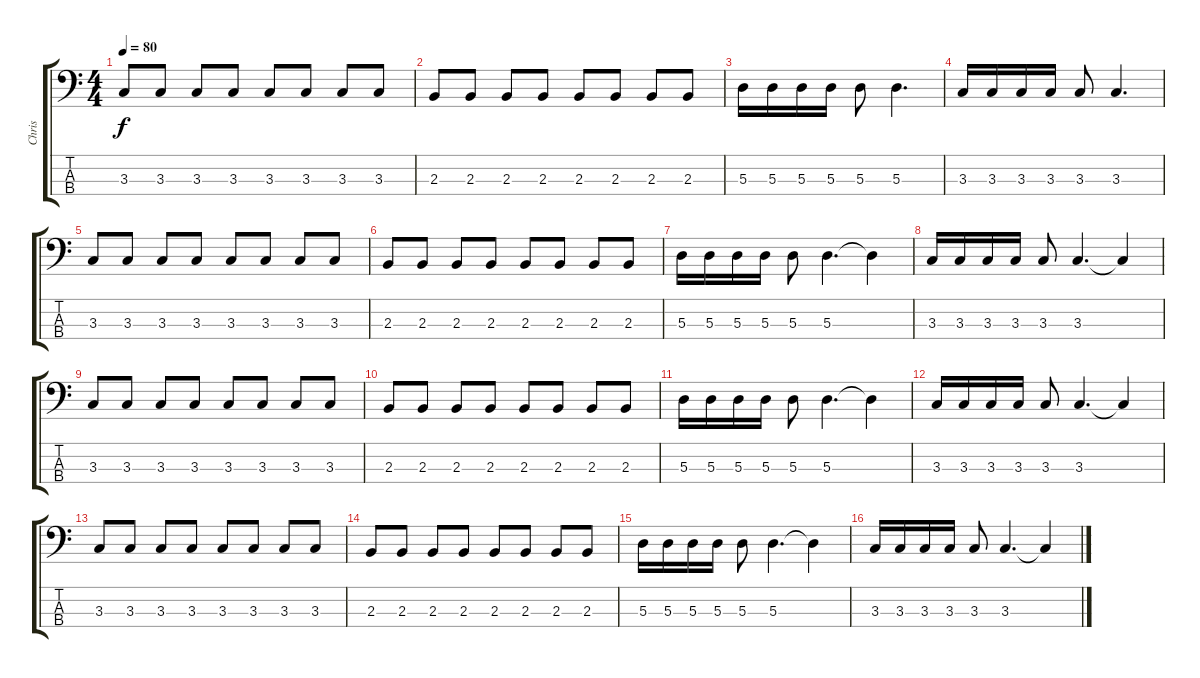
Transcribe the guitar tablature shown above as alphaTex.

\track ("Chris" "Chris") {instrument distortionguitar}
\staff {score tabs}
\tuning (G2 D2 A1 E1) {hide}
\ts (4 4)
\tempo 80
\clef f4
\ks c
3.3.8{dy f} 3.3.8 3.3.8 3.3.8 3.3.8 3.3.8 3.3.8 3.3.8 |
2.3.8 2.3.8 2.3.8 2.3.8 2.3.8 2.3.8 2.3.8 2.3.8 |
5.3.16 5.3.16 5.3.16 5.3.16 5.3.8 5.3.4{d} |
3.3.16 3.3.16 3.3.16 3.3.16 3.3.8 3.3.4{d} |
3.3.8 3.3.8 3.3.8 3.3.8 3.3.8 3.3.8 3.3.8 3.3.8 |
2.3.8 2.3.8 2.3.8 2.3.8 2.3.8 2.3.8 2.3.8 2.3.8 |
5.3.16 5.3.16 5.3.16 5.3.16 5.3.8 5.3.4{d} 5.3{t}.4 |
3.3.16 3.3.16 3.3.16 3.3.16 3.3.8 3.3.4{d} 3.3{t}.4 |
3.3.8 3.3.8 3.3.8 3.3.8 3.3.8 3.3.8 3.3.8 3.3.8 |
2.3.8 2.3.8 2.3.8 2.3.8 2.3.8 2.3.8 2.3.8 2.3.8 |
5.3.16 5.3.16 5.3.16 5.3.16 5.3.8 5.3.4{d} 5.3{t}.4 |
3.3.16 3.3.16 3.3.16 3.3.16 3.3.8 3.3.4{d} 3.3{t}.4 |
3.3.8 3.3.8 3.3.8 3.3.8 3.3.8 3.3.8 3.3.8 3.3.8 |
2.3.8 2.3.8 2.3.8 2.3.8 2.3.8 2.3.8 2.3.8 2.3.8 |
5.3.16 5.3.16 5.3.16 5.3.16 5.3.8 5.3.4{d} 5.3{t}.4 |
3.3.16 3.3.16 3.3.16 3.3.16 3.3.8 3.3.4{d} 3.3{t}.4
